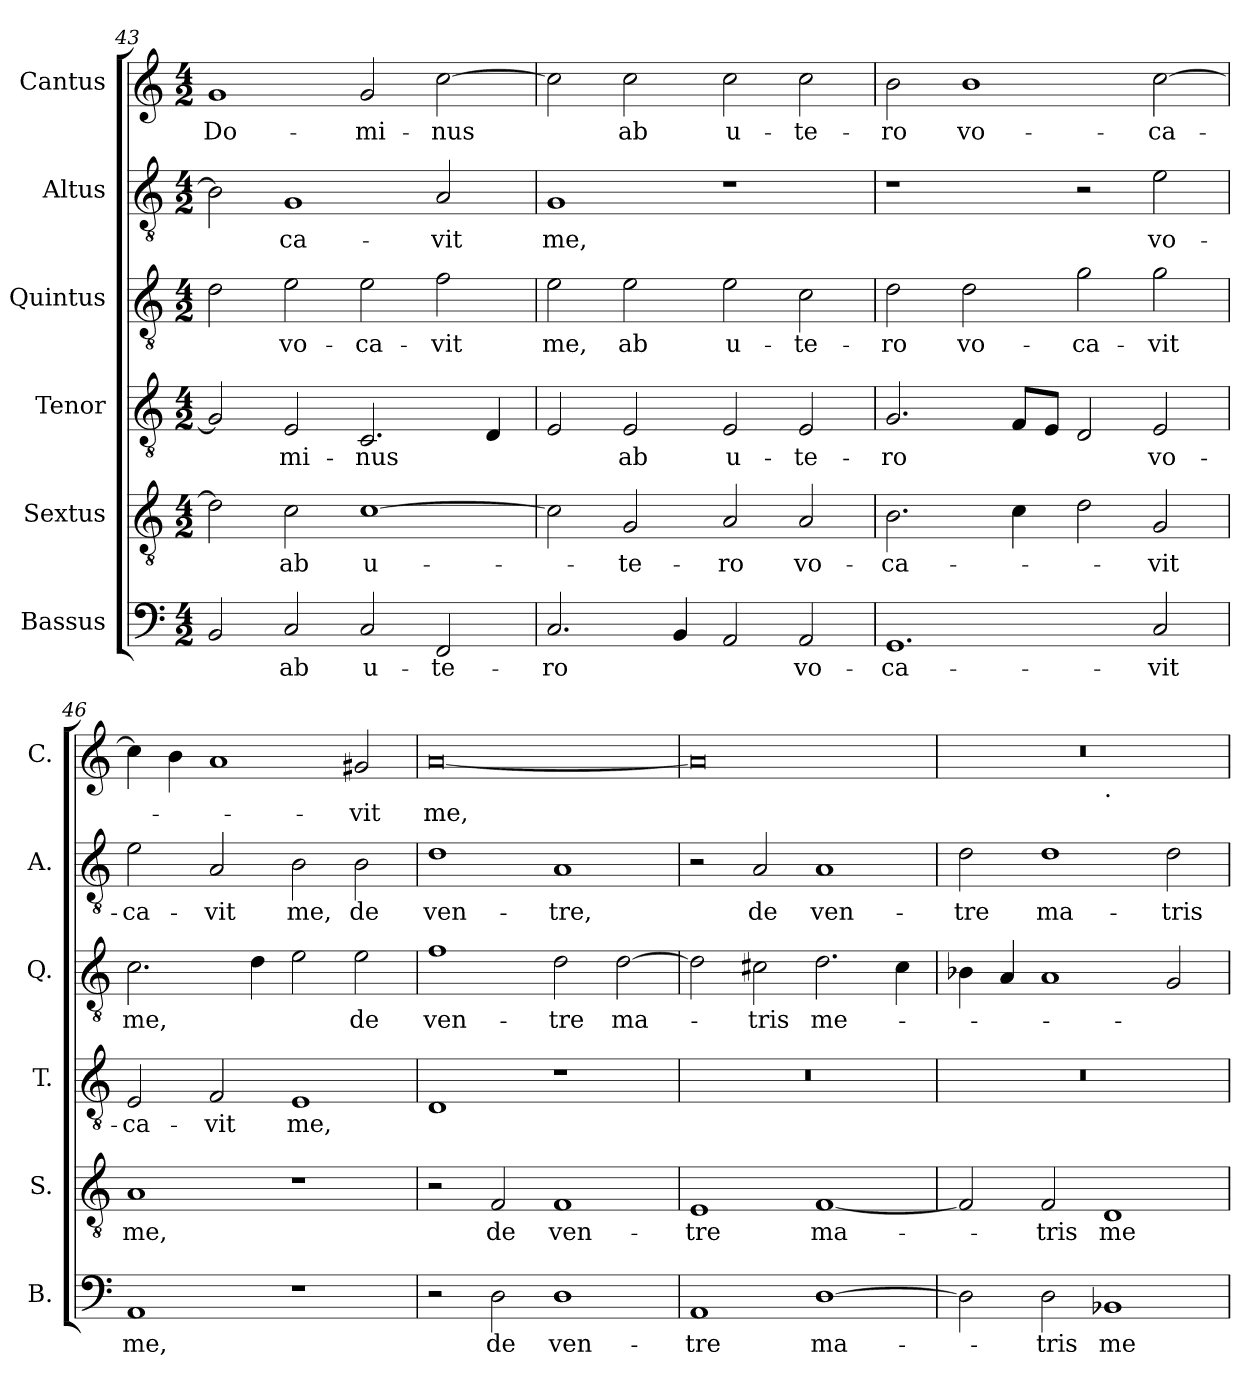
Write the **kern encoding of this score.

**kern	**text	**kern	**text	**kern	**text	**kern	**text	**kern	**text	**kern	**text
*part6	*part6	*part5	*part5	*part4	*part4	*part3	*part3	*part2	*part2	*part1	*part1
*staff6	*staff6	*staff5	*staff5	*staff4	*staff4	*staff3	*staff3	*staff2	*staff2	*staff1	*staff1
*I"Bassus	*	*I"Sextus	*	*I"Tenor	*	*I"Quintus	*	*I"Altus	*	*I"Cantus	*
*I'B.	*	*I'S.	*	*I'T.	*	*I'Q.	*	*I'A.	*	*I'C.	*
*clefF4	*	*clefGv2	*	*clefGv2	*	*clefGv2	*	*clefGv2	*	*clefG2	*
*k[]	*	*k[]	*	*k[]	*	*k[]	*	*k[]	*	*k[]	*
*M4/2	*	*M4/2	*	*M4/2	*	*M4/2	*	*M4/2	*	*M4/2	*
=43	=43	=43	=43	=43	=43	=43	=43	=43	=43	=43	=43
2BB/	.	2d\]	.	2G/]	.	2d\	.	2B\]	.	1g	Do-
2C/	ab	2c\	ab	2E/	-mi-	2e\	vo-	1G	-ca-	.	.
2C/	u-	[1c	u-	2.C/	-nus	2e\	-ca-	.	.	2g/	-mi-
2FF/	-te-	.	.	.	.	2f\	-vit	2A/	-vit	[2cc\	-nus
.	.	.	.	4D/	.	.	.	.	.	.	.
=44	=44	=44	=44	=44	=44	=44	=44	=44	=44	=44	=44
2.C/	-ro	2c\]	.	2E/	.	2e\	me,	1G	me,	2cc\]	.
.	.	2G/	-te-	2E/	ab	2e\	ab	.	.	2cc\	ab
4BB/	.	.	.	.	.	.	.	.	.	.	.
2AA/	.	2A/	-ro	2E/	u-	2e\	u-	1r	.	2cc\	u-
2AA/	vo-	2A/	vo-	2E/	-te-	2c\	-te-	.	.	2cc\	-te-
=45	=45	=45	=45	=45	=45	=45	=45	=45	=45	=45	=45
1.GG	-ca-	2.B\	-ca-	2.G/	-ro	2d\	-ro	1r	.	2b\	-ro
.	.	.	.	.	.	2d\	vo-	.	.	1b	vo-
.	.	4c\	.	8F/L	.	.	.	.	.	.	.
.	.	.	.	8E/J	.	.	.	.	.	.	.
.	.	2d\	.	2D/	.	2g\	-ca-	2r	.	.	.
2C/	-vit	2G/	-vit	2E/	vo-	2g\	-vit	2e\	vo-	[2cc\	-ca-
=46	=46	=46	=46	=46	=46	=46	=46	=46	=46	=46	=46
1AA	me,	1A	me,	2E/	-ca-	2.c\	me,	2e\	-ca-	4cc\]	.
.	.	.	.	.	.	.	.	.	.	4b\	.
.	.	.	.	2F/	-vit	.	.	2A/	-vit	1a	.
.	.	.	.	.	.	4d\	.	.	.	.	.
1r	.	1r	.	1E	me,	2e\	.	2B\	me,	.	.
.	.	.	.	.	.	2e\	de	2B\	de	2g#X/	-vit
!!LO:PB:g=z
=47	=47	=47	=47	=47	=47	=47	=47	=47	=47	=47	=47
2r	.	2r	.	1D	.	1f	ven-	1d	ven-	[0a	me,
2D\	de	2F/	de	.	.	.	.	.	.	.	.
1D	ven-	1F	ven-	1r	.	2d\	-tre	1A	-tre,	.	.
.	.	.	.	.	.	[2d\	ma-	.	.	.	.
=48	=48	=48	=48	=48	=48	=48	=48	=48	=48	=48	=48
1AA	-tre	1E	-tre	0r	.	2d\]	.	2r	.	0a]	.
.	.	.	.	.	.	2c#X\	-tris	2A/	de	.	.
[1D	ma-	[1F	ma-	.	.	2.d\	me-	1A	ven-	.	.
.	.	.	.	.	.	4c#\	.	.	.	.	.
=49	=49	=49	=49	=49	=49	=49	=49	=49	=49	=49	=49
*	*	*	*	*	*	*	*	*	*	*^	*
2D\]	.	2F/]	.	0r	.	4B-X\	.	2d\	-tre	0r	1ryy	.
.	.	.	.	.	.	4A/	.	.	.	.	.	.
2D\	-tris	2F/	-tris	.	.	1A	.	1d	ma-	.	.	.
!	!	!	!	!	!	!	!	!	!	!	!LO:TX:b:t=.	!
1BB-X	me-	1D	me-	.	.	.	.	.	.	.	1ryy	.
.	.	.	.	.	.	2G/	.	2d\	-tris	.	.	.
*	*	*	*	*	*	*	*	*	*	*v	*v	*
=	=	=	=	=	=	=	=	=	=	=	=
*-	*-	*-	*-	*-	*-	*-	*-	*-	*-	*-	*-
